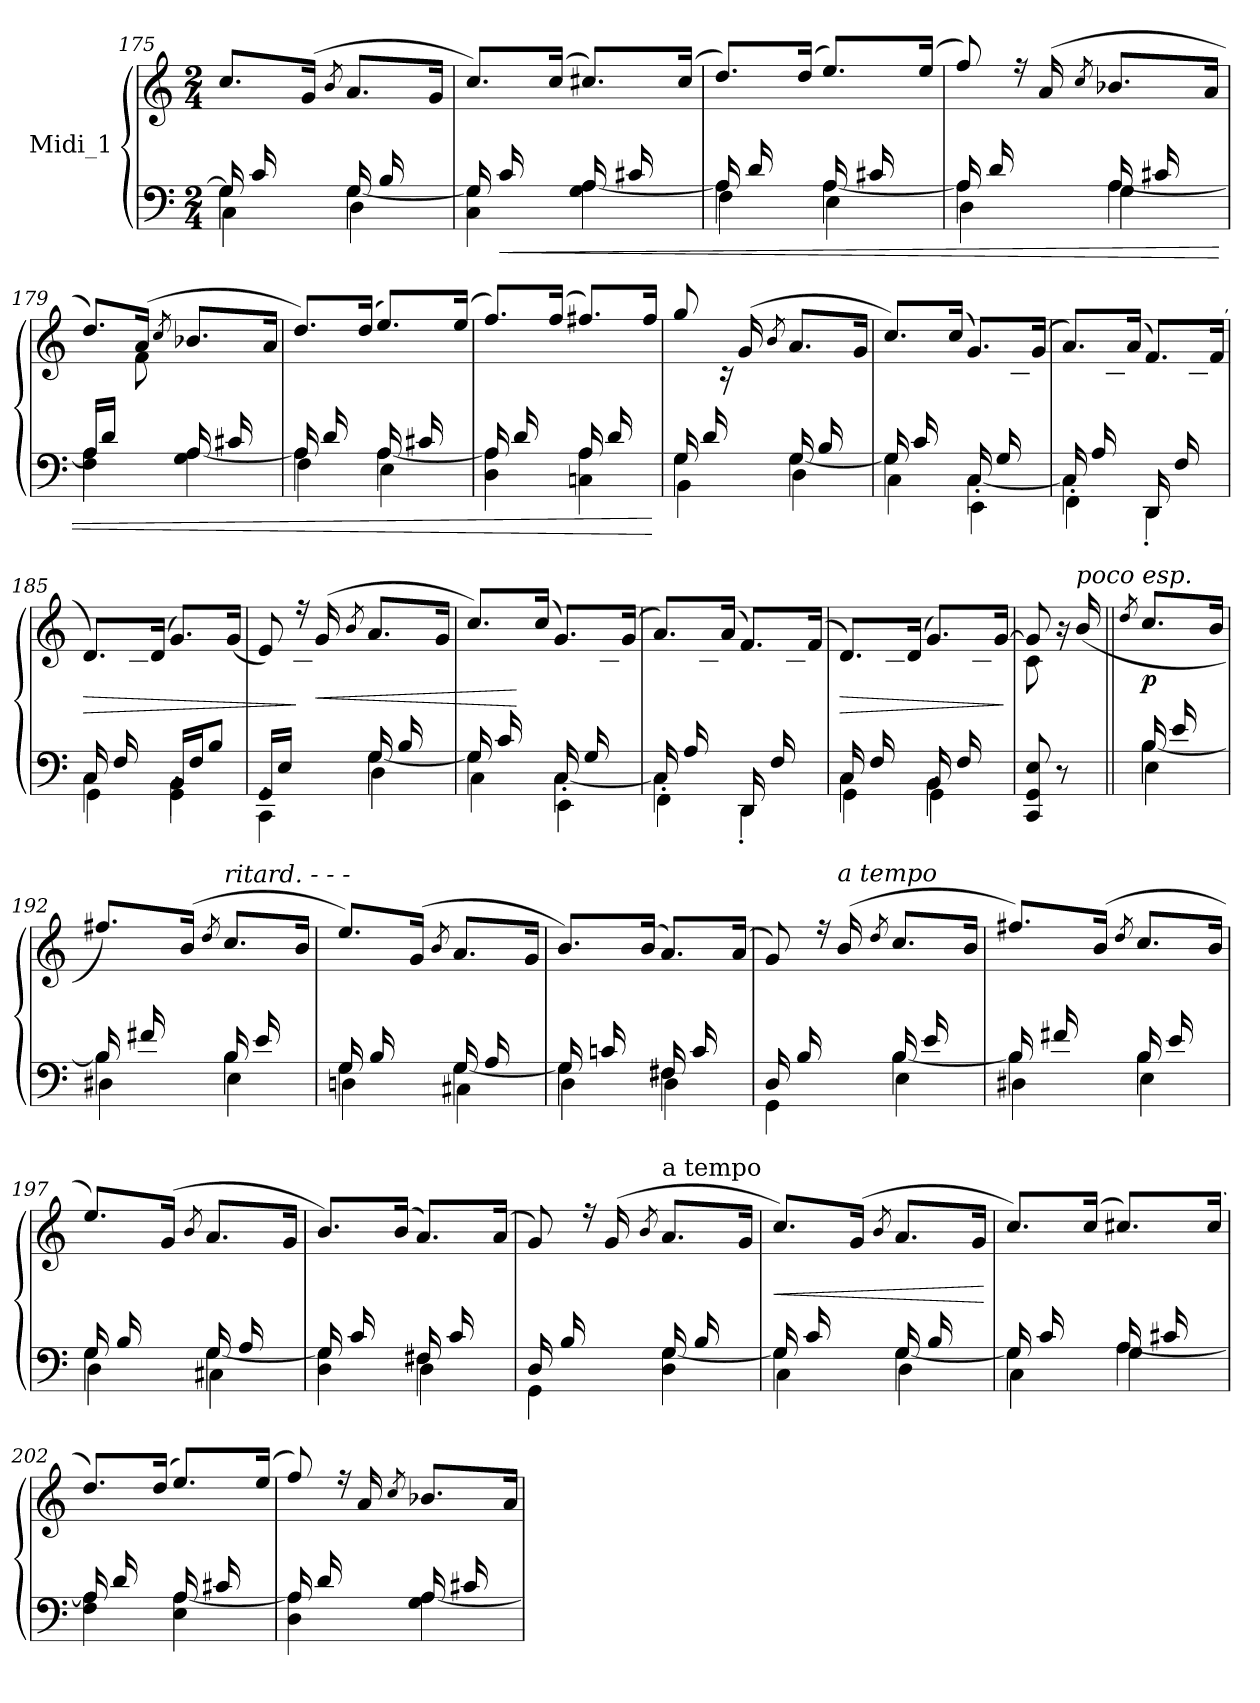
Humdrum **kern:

**kern	**kern	**dynam
*part1	*part1	*part1
*staff2	*staff1	*staff1/2
*I"Midi_1	*	*
*clefF4	*clefG2	*
*k[]	*k[]	*
*C:	*C:	*
*M2/4	*M2/4	*
=175	=175	=175
*^	*^	*
*	*^	*	*	*
16G/LL	4G\]	4C\	8.cc/L	8ryy	.
16c/J	.	.	.	.	.
8ryy	.	.	.	8e\J	.
.	.	.	(>16g/Jk	.	.
.	.	.	8qb/	.	.
16G/LL	[4G\	4D\	8.a/L	8ryy	.
16B/J	.	.	.	.	.
8ryy	.	.	.	8f\J	.
.	.	.	16g/Jk	.	.
*	*v	*v	*	*	*
!!LO:LB:g=z	!!
=176	=176	=176	=176	=176
16G/LL	4G\] 4C\	8.cc/L)	8ryy	.
!	!	!	!	!LO:HP:b=2
16c/J	.	.	.	<
8ryy	.	.	8e\J	.
.	.	(>16cc/Jk	.	.
16A/LL	4G\ [4A\	8.cc#X/L)	8ryy	.
16c#X/J	.	.	.	.
8ryy	.	.	8e\J	.
.	.	(16cc#/Jk	.	.
=177	=177	=177	=177	=177
*	*^	*	*	*
16A/LL	4A\]	4F\	8.dd/L)	8ryy	.
16d/J	.	.	.	.	.
8ryy	.	.	.	8f\J	.
.	.	.	(>16dd/Jk	.	.
16A/LL	[4A\	4E\	8.ee/L)	8ryy	.
16c#X/J	.	.	.	.	.
8ryy	.	.	.	8g\J	.
.	.	.	(>16ee/Jk	.	.
=178	=178	=178	=178	=178	=178
16A/LL	4A\]	4D\	8ff/)	8ryy	.
16d/J	.	.	.	.	.
8ryy	.	.	16r	8f\J	.
.	.	.	(16a/	.	.
.	.	.	8qcc/	.	.
16A/LL	[4A\	4G\	8.b-X/L	8ryy	.
16c#X/J	.	.	.	.	.
8ryy	.	.	.	8e\J	.
.	.	.	16a/Jk	.	.
=179	=179	=179	=179	=179	=179
*	*	*^	*	*^	*
4rAAAyy	16A/LL	4F\	4A\]	8.dd/L)	8ryy	4.ryy	.
.	16d/JJ	.	.	.	.	.	.
.	8ryy	.	.	.	16ryy	.	.
.	.	.	.	(>16a/Jk	8f\	.	.
.	.	.	.	8qcc/	.	.	.
16A/LL	4G\ [4A\	4ryy	4ryy	8.b-X/L	.	.	.
16c#X/J	.	.	.	.	16ryy	.	.
8ryy	.	.	.	.	8ryy	8e\J	.
.	.	.	.	16a/Jk	.	.	.
*	*	*v	*v	*	*	*	*
*	*	*	*	*v	*v	*
=180	=180	=180	=180	=180	=180
16A/LL	4A\]	4F\	8.dd/L)	8ryy	.
16d/J	.	.	.	.	.
8ryy	.	.	.	8f\J	.
.	.	.	(>16dd/Jk	.	.
16A/LL	[4A\	4E\	8.ee/L)	8ryy	.
16c#X/J	.	.	.	.	.
8ryy	.	.	.	8e\J	.
.	.	.	(>16ee/Jk	.	.
*	*v	*v	*	*	*
=181	=181	=181	=181	=181
16A/LL	4A\] 4D\	8.ff/L)	8ryy	.
16d/J	.	.	.	.
8ryy	.	.	8f\J	.
.	.	(>16ff/Jk	.	.
16A/LL	4A\ 4Cni\	8.ff#X/L)	8ryy	.
16d/J	.	.	.	.
8ryy	.	.	8f#X\J	.
.	.	16ff#/Jk	.	.
*v	*v	*	*	*
*	*v	*v	*
.	.	[
=182	=182	=182
*^	*^	*
*	*^	*	*	*
16G/LL	4G\	4BB\	8gg/	8ryy	.
16d/J	.	.	.	.	.
8ryy	.	.	16rc	8fni\J	.
.	.	.	(>16g/	.	.
.	.	.	8qb/	.	.
16G/LL	[4G\	4D\	8.a/L	8ryy	.
16B/J	.	.	.	.	.
8ryy	.	.	.	8f\J	.
.	.	.	16g/Jk	.	.
=183	=183	=183	=183	=183	=183
16G/LL	4G\]	4C\	8.cc/L)	8ryy	.
16c/J	.	.	.	.	.
8ryy	.	.	.	8e\J	.
.	.	.	(>16cc/Jk	.	.
16C/LL	[4C\	4EE'\	8.g/L)	8ryy	.
16G/J	.	.	.	.	.
8ryy	.	.	.	8c\J	.
.	.	.	(16g/Jk	.	.
=184	=184	=184	=184	=184	=184
16C/LL	4C\]	4FF'\	8.a/L)	8ryy	.
16A/J	.	.	.	.	.
8ryy	.	.	.	8c\J	.
.	.	.	(>16a/Jk	.	.
16DD/LL	4DD'\	4ryy	8.f/L)	8ryy	.
16F/J	.	.	.	.	.
8ryy	.	.	.	8c\J	.
.	.	.	(>16f/Jk	.	.
=185	=185	=185	=185	=185	=185
*	*	*^	*	*	*
!	!	!	!	!	!	!LO:HP:b
16C/LL	4C\	4GG'\	4ryy	8.d/L)	8ryy	>
16F/J	.	.	.	.	.	.
4.ryy	.	.	.	.	8c\J	.
.	.	.	.	(>16d/Jk	.	.
.	16BB/LL	4GG'\	4BB\	4ryy	8.g/L)	.
.	16F/J	.	.	.	.	.
.	8B/J	.	.	.	.	.
.	.	.	.	.	(>16g/Jk	.
=186	=186	=186	=186	=186	=186	=186
4ryy	16GG/LL	4CC'\	4ryy	8e/)	8ryy	.
.	16E/JJ	.	.	.	.	.
.	8ryy	.	.	16r	8c\	]
!	!	!	!	!	!	!LO:HP:b
.	.	.	.	(>16g/	.	<
.	.	.	.	8qb/	.	.
16G/LL	[4G\	4ryy	4D\	8.a/L	8ryy	.
16B/J	.	.	.	.	.	.
8ryy	.	.	.	.	8f\J	.
.	.	.	.	16g/Jk	.	.
*	*	*v	*v	*	*	*
=187	=187	=187	=187	=187	=187
16G/LL	4G\]	4C\	8.cc/L)	8ryy	.
16c/J	.	.	.	.	.
8ryy	.	.	.	8e\J	[
.	.	.	(>16cc/Jk	.	.
16C/LL	[4C\	4EE'\	8.g/L)	8ryy	.
16G/J	.	.	.	.	.
8ryy	.	.	.	8c\J	.
.	.	.	(16g/Jk	.	.
=188	=188	=188	=188	=188	=188
16C/LL	4C\]	4FF'\	8.a/L)	8ryy	.
16A/J	.	.	.	.	.
8ryy	.	.	.	8c\J	.
.	.	.	(>16a/Jk	.	.
16DD/LL	4DD'\	4ryy	8.f/L)	8ryy	.
16F/J	.	.	.	.	.
8ryy	.	.	.	8c\J	.
.	.	.	(16f/Jk	.	.
=189	=189	=189	=189	=189	=189
!	!	!	!	!	!LO:HP:b
16C/LL	4C\	4GG'\	8.d/L)	8ryy	>
16F/J	.	.	.	.	.
8ryy	.	.	.	8c\J	.
.	.	.	(16d/Jk	.	.
16BB/LL	4BB\	4GG'\	8.g/L)	8ryy	.
16F/J	.	.	.	.	.
8ryy	.	.	.	8B\J	.
.	.	.	[16g/Jk	.	.
*v	*v	*v	*	*	*
*	*v	*v	*
.	.	]
=190	=190	=190
*^	*^	*
8CC/ 8GG/ 8E/	4ryy	8g/]	8c\	.
8r	.	16r	8ryy	.
!	!	!LO:TX:a:i:t=poco esp.	!	!
.	.	(>16b/	.	.
*v	*v	*	*	*
!!LO:LB:g=z	!!
=191||	=191||	=191||	=191||
.	8qdd/	.	.
*^	*	*	*
*	*^	*	*	*
!	!	!	!	!	!LO:DY:b
16B/LL	[4B\	4E\	8.cc/L	8ryy	p
16e/J	.	.	.	.	.
8ryy	.	.	.	8g\J	.
.	.	.	16b/Jk	.	.
=192	=192	=192	=192	=192	=192
16B/LL	4B\]	4D#X\	8.ff#X/L)	8ryy	.
16f#X/J	.	.	.	.	.
8ryy	.	.	.	8a\J	.
.	.	.	(16b/Jk	.	.
.	.	.	8qdd/	.	.
!	!	!	!LO:TX:a:i:t=ritard.   -     -     -	!	!
16B/LL	4B\	4E\	8.cc/L	8ryy	.
16e/J	.	.	.	.	.
8ryy	.	.	.	8g\J	.
.	.	.	16b/Jk	.	.
=193	=193	=193	=193	=193	=193
16G/LL	4G\	4Dni\	8.ee/L)	8ryy	.
16B/J	.	.	.	.	.
8ryy	.	.	.	8e\J	.
.	.	.	(16g/Jk	.	.
.	.	.	8qb/	.	.
16G/LL	[4G\	4C#X\	8.a/L	8ryy	.
16A/J	.	.	.	.	.
8ryy	.	.	.	8e\J	.
.	.	.	16g/Jk	.	.
=194	=194	=194	=194	=194	=194
16G/LL	4G\]	4D\	8.b/L)	8ryy	.
16cni/J	.	.	.	.	.
8ryy	.	.	.	8d\J	.
.	.	.	(16b/Jk	.	.
16F#X/LL	4F#X\	4D\	8.a/L)	8ryy	.
16c/J	.	.	.	.	.
8ryy	.	.	.	8d\J	.
.	.	.	(16a/Jk	.	.
=195	=195	=195	=195	=195	=195
16D/LL	4GG\	4ryy	8g/)	8ryy	.
16B/J	.	.	.	.	.
8ryy	.	.	16r	8d\J	.
!	!	!	!LO:TX:a:i:t=a tempo	!	!
.	.	.	(16b/	.	.
.	.	.	8qdd/	.	.
16B/LL	[4B\	4E\	8.cc/L	8ryy	.
16e/J	.	.	.	.	.
8ryy	.	.	.	8g\J	.
.	.	.	16b/Jk	.	.
=196	=196	=196	=196	=196	=196
16B/LL	4B\]	4D#X\	8.ff#X/L)	8ryy	.
16f#X/J	.	.	.	.	.
8ryy	.	.	.	8a\J	.
.	.	.	(>16b/Jk	.	.
.	.	.	8qdd/	.	.
16B/LL	4B\	4E\	8.cc/L	8ryy	.
16e/J	.	.	.	.	.
8ryy	.	.	.	8g\J	.
.	.	.	16b/Jk	.	.
=197	=197	=197	=197	=197	=197
16G/LL	4G\	4D\	8.ee/L)	8ryy	.
16B/J	.	.	.	.	.
8ryy	.	.	.	8e\J	.
.	.	.	(>16g/Jk	.	.
.	.	.	8qb/	.	.
16G/LL	[4G\	4C#X\	8.a/L	8ryy	.
16A/J	.	.	.	.	.
8ryy	.	.	.	8e\J	.
.	.	.	16g/Jk	.	.
=198	=198	=198	=198	=198	=198
16G/LL	4D\ 4G\]	4ryy	8.b/L)	8ryy	.
16c/J	.	.	.	.	.
8ryy	.	.	.	8d\J	.
.	.	.	(16b/Jk	.	.
16F#X/LL	4F#X\	4D\	8.a/L)	8ryy	.
16c/J	.	.	.	.	.
8ryy	.	.	.	8d\J	.
.	.	.	(16a/Jk	.	.
*	*v	*v	*	*	*
=199	=199	=199	=199	=199
16D/LL	4GG\	8g/)	8ryy	.
16B/J	.	.	.	.
8ryy	.	16r	8d\J	.
.	.	(>16g/	.	.
.	.	8qb/	.	.
!	!	!LO:TX:a:t=a tempo	!	!
16G/LL	4D\ [4G\	8.a/L	8ryy	.
16B/J	.	.	.	.
8ryy	.	.	8fni\J	.
.	.	16g/Jk	.	.
=200	=200	=200	=200	=200
*	*^	*	*	*
!	!	!	!	!	!LO:HP:b
16G/LL	4G\]	4C\	8.cc/L)	8ryy	<
16c/J	.	.	.	.	.
8ryy	.	.	.	8e\J	.
.	.	.	(16g/Jk	.	.
.	.	.	8qb/	.	.
16G/LL	[4G\	4D\	8.a/L	8ryy	.
16B/J	.	.	.	.	.
8ryy	.	.	.	8f\J	.
.	.	.	16g/Jk	.	.
*v	*v	*v	*	*	*
*	*v	*v	*
.	.	[
!!LO:LB:g=z
=201	=201	=201
*^	*^	*
*	*^	*	*	*
16G/LL	4G\]	4C\	8.cc/L)	8ryy	.
16c/J	.	.	.	.	.
8ryy	.	.	.	8e\J	.
.	.	.	(16cc/Jk	.	.
16A/LL	[4A\	4G\	8.cc#X/L)	8ryy	.
16c#X/J	.	.	.	.	.
8ryy	.	.	.	8e\J	.
.	.	.	(16cc#/Jk	.	.
*	*v	*v	*	*	*
=202	=202	=202	=202	=202
16A/LL	4A\] 4F\	8.dd/L)	8ryy	.
16d/J	.	.	.	.
8ryy	.	.	8f\J	.
.	.	(16dd/Jk	.	.
16A/LL	[4A\ 4E\	8.ee/L)	8ryy	.
16c#X/J	.	.	.	.
8ryy	.	.	8g\J	.
.	.	(16ee/Jk	.	.
=203	=203	=203	=203	=203
16A/LL	4A\] 4D\	8ff/)	8ryy	.
16d/J	.	.	.	.
8ryy	.	16r	8f\J	.
.	.	16a/	.	.
.	.	8qcc/	.	.
16A/LL	[4A\ 4G\	8.b-X/L	8ryy	.
16c#X/J	.	.	.	.
8ryy	.	.	8e\J	.
.	.	16a/Jk	.	.
*v	*v	*	*	*
*	*v	*v	*
=	=	=
*-	*-	*-
